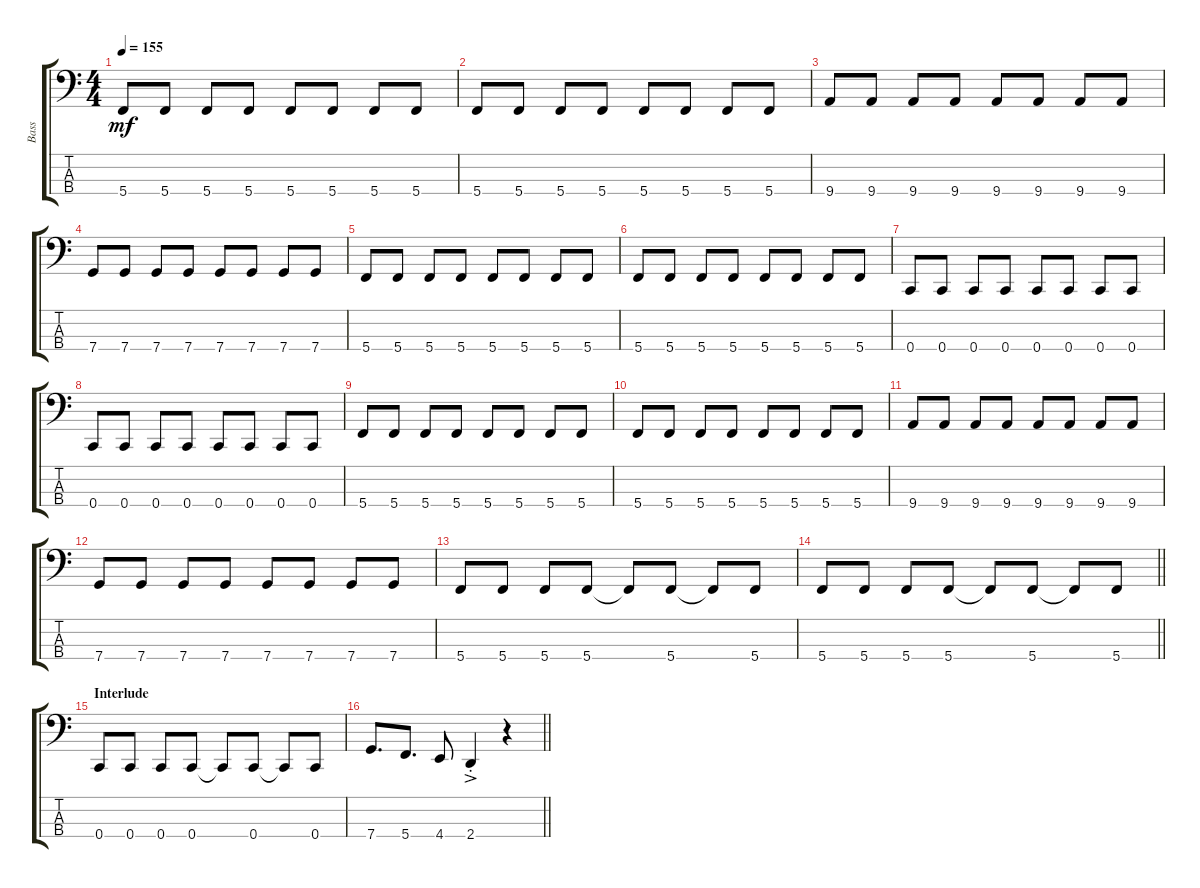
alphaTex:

\track ("Bass" "Bass") {instrument electricbassfinger}
\staff {score tabs}
\tuning (F2 C2 G1 C1) {hide}
\ts (4 4)
\tempo 155
\clef f4
\ks c
5.4.8{dy mf} 5.4.8 5.4.8 5.4.8 5.4.8 5.4.8 5.4.8 5.4.8 |
5.4.8 5.4.8 5.4.8 5.4.8 5.4.8 5.4.8 5.4.8 5.4.8 |
9.4.8 9.4.8 9.4.8 9.4.8 9.4.8 9.4.8 9.4.8 9.4.8 |
7.4.8 7.4.8 7.4.8 7.4.8 7.4.8 7.4.8 7.4.8 7.4.8 |
5.4.8 5.4.8 5.4.8 5.4.8 5.4.8 5.4.8 5.4.8 5.4.8 |
5.4.8 5.4.8 5.4.8 5.4.8 5.4.8 5.4.8 5.4.8 5.4.8 |
0.4.8 0.4.8 0.4.8 0.4.8 0.4.8 0.4.8 0.4.8 0.4.8 |
0.4.8 0.4.8 0.4.8 0.4.8 0.4.8 0.4.8 0.4.8 0.4.8 |
5.4.8 5.4.8 5.4.8 5.4.8 5.4.8 5.4.8 5.4.8 5.4.8 |
5.4.8 5.4.8 5.4.8 5.4.8 5.4.8 5.4.8 5.4.8 5.4.8 |
9.4.8 9.4.8 9.4.8 9.4.8 9.4.8 9.4.8 9.4.8 9.4.8 |
7.4.8 7.4.8 7.4.8 7.4.8 7.4.8 7.4.8 7.4.8 7.4.8 |
5.4.8 5.4.8 5.4.8 5.4.8 5.4{t}.8 5.4.8 5.4{t}.8 5.4.8 |
\barLineRight lightlight
5.4.8 5.4.8 5.4.8 5.4.8 5.4{t}.8 5.4.8 5.4{t}.8 5.4.8 |
\section ("" "Interlude")
0.4.8 0.4.8 0.4.8 0.4.8 0.4{t}.8 0.4.8 0.4{t}.8 0.4.8 |
\barLineRight lightlight
7.4.8{d} 5.4.8{d} 4.4.8 2.4{ac st}.4 r.4
